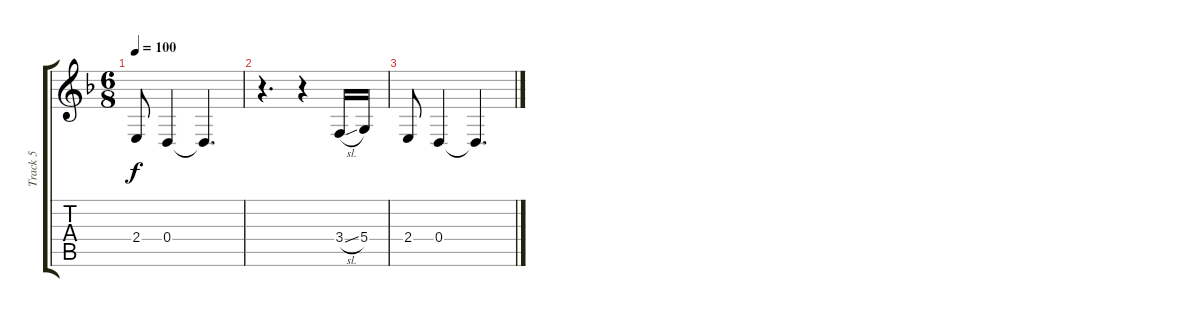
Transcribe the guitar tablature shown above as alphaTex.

\track ("Track 5" "Track 5") {instrument oboe}
\staff {score tabs}
\tuning (E4 B3 G3 D3 A2 D2) {hide}
\ts (6 8)
\tempo 100
\clef g2
\ks f
2.4.8{dy f} 0.4.4 0.4{t}.4{d} |
r.4{d} r.4 3.4{sl}.16 5.4.16 |
2.4.8 0.4.4 0.4{t}.4{d}
